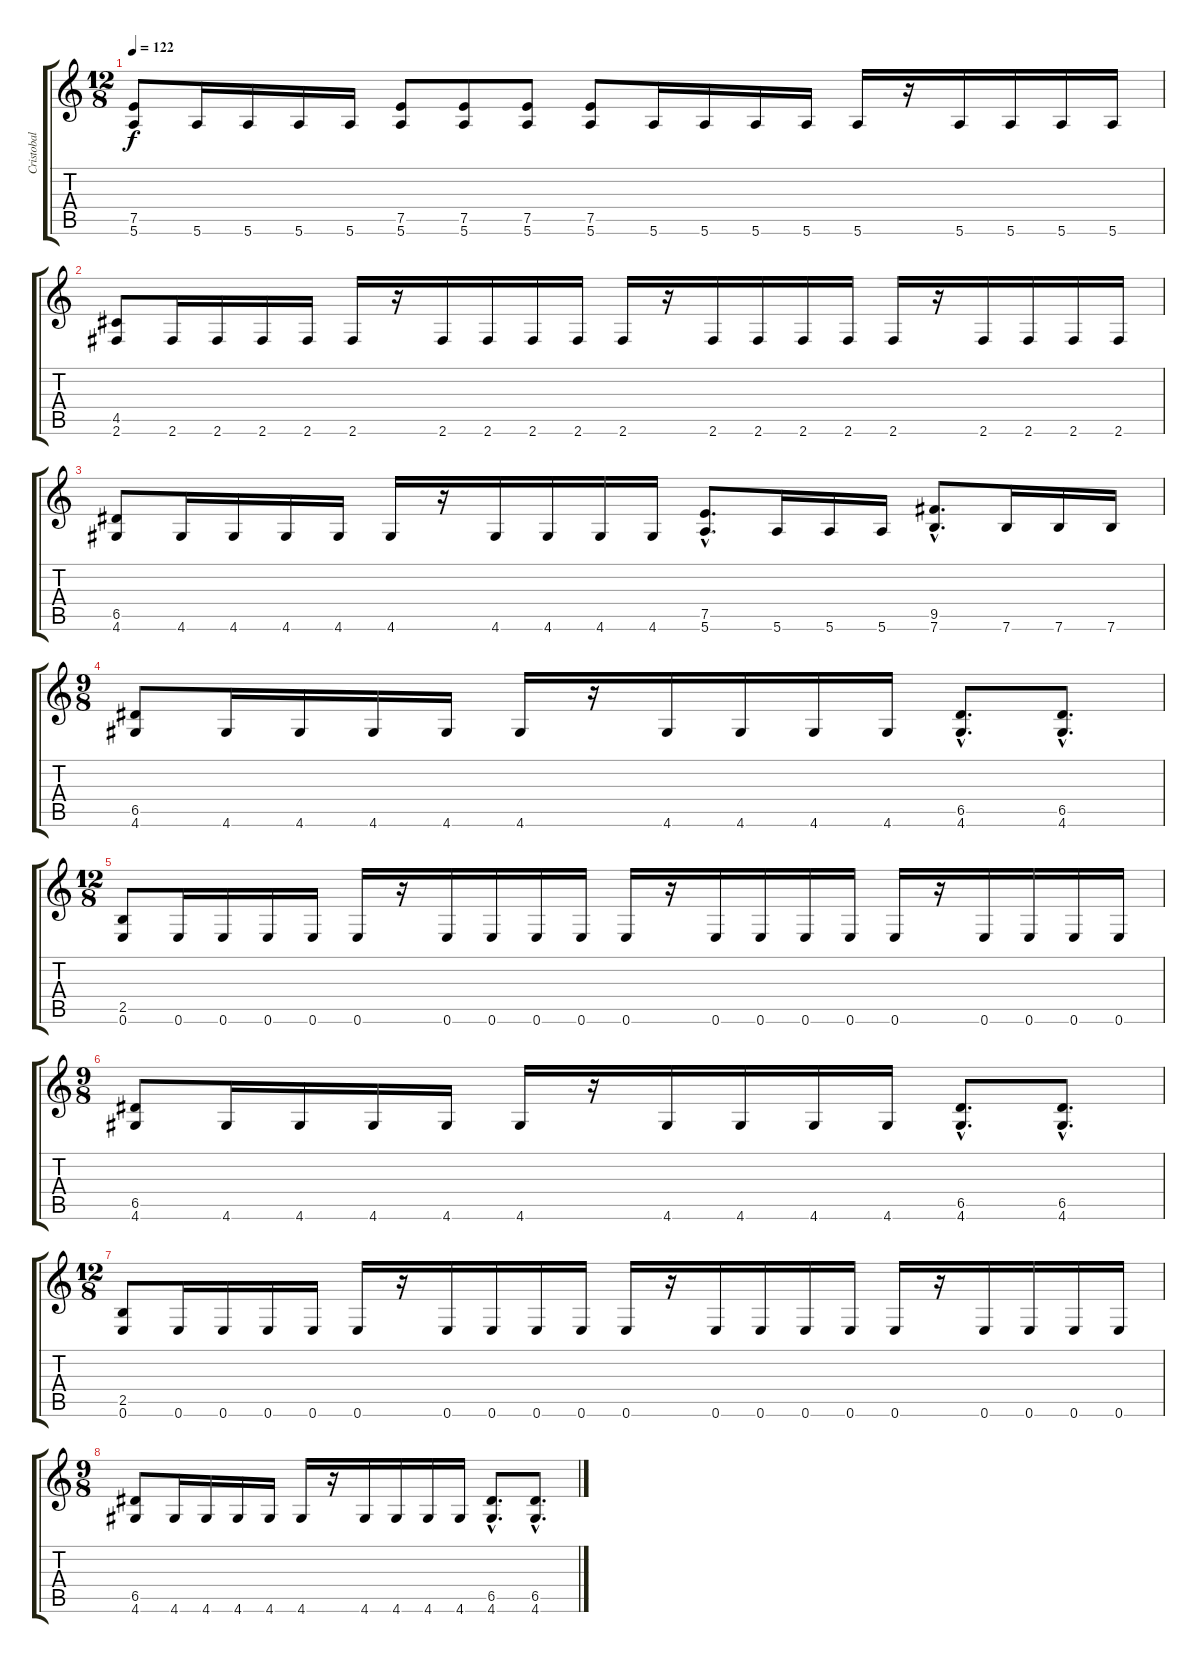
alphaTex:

\track ("Cristobal" "Cristobal") {instrument distortionguitar}
\staff {score tabs}
\tuning (E4 B3 G3 D3 A2 E2) {hide}
\ts (12 8)
\tempo 122
\clef g2
\ks c
(7.5 5.6).8{dy f} 5.6.16 5.6.16 5.6.16 5.6.16 (7.5 5.6).8 (7.5 5.6).8 (7.5 5.6).8 (7.5 5.6).8 5.6.16 5.6.16 5.6.16 5.6.16 5.6.16 r.16 5.6.16 5.6.16 5.6.16 5.6.16 |
(4.5 2.6).8 2.6.16 2.6.16 2.6.16 2.6.16 2.6.16 r.16 2.6.16 2.6.16 2.6.16 2.6.16 2.6.16 r.16 2.6.16 2.6.16 2.6.16 2.6.16 2.6.16 r.16 2.6.16 2.6.16 2.6.16 2.6.16 |
(6.5 4.6).8 4.6.16 4.6.16 4.6.16 4.6.16 4.6.16 r.16 4.6.16 4.6.16 4.6.16 4.6.16 (7.5{hac} 5.6{hac}).8{d} 5.6.16 5.6.16 5.6.16 (9.5{hac} 7.6{hac}).8{d} 7.6.16 7.6.16 7.6.16 |
\ts (9 8)
(6.5 4.6).8 4.6.16 4.6.16 4.6.16 4.6.16 4.6.16 r.16 4.6.16 4.6.16 4.6.16 4.6.16 (6.5{hac} 4.6{hac}).8{d} (6.5{hac} 4.6{hac}).8{d} |
\ts (12 8)
(2.5 0.6).8 0.6.16 0.6.16 0.6.16 0.6.16 0.6.16 r.16 0.6.16 0.6.16 0.6.16 0.6.16 0.6.16 r.16 0.6.16 0.6.16 0.6.16 0.6.16 0.6.16 r.16 0.6.16 0.6.16 0.6.16 0.6.16 |
\ts (9 8)
(6.5 4.6).8 4.6.16 4.6.16 4.6.16 4.6.16 4.6.16 r.16 4.6.16 4.6.16 4.6.16 4.6.16 (6.5{hac} 4.6{hac}).8{d} (6.5{hac} 4.6{hac}).8{d} |
\ts (12 8)
(2.5 0.6).8 0.6.16 0.6.16 0.6.16 0.6.16 0.6.16 r.16 0.6.16 0.6.16 0.6.16 0.6.16 0.6.16 r.16 0.6.16 0.6.16 0.6.16 0.6.16 0.6.16 r.16 0.6.16 0.6.16 0.6.16 0.6.16 |
\ts (9 8)
(6.5 4.6).8 4.6.16 4.6.16 4.6.16 4.6.16 4.6.16 r.16 4.6.16 4.6.16 4.6.16 4.6.16 (6.5{hac} 4.6{hac}).8{d} (6.5{hac} 4.6{hac}).8{d}
